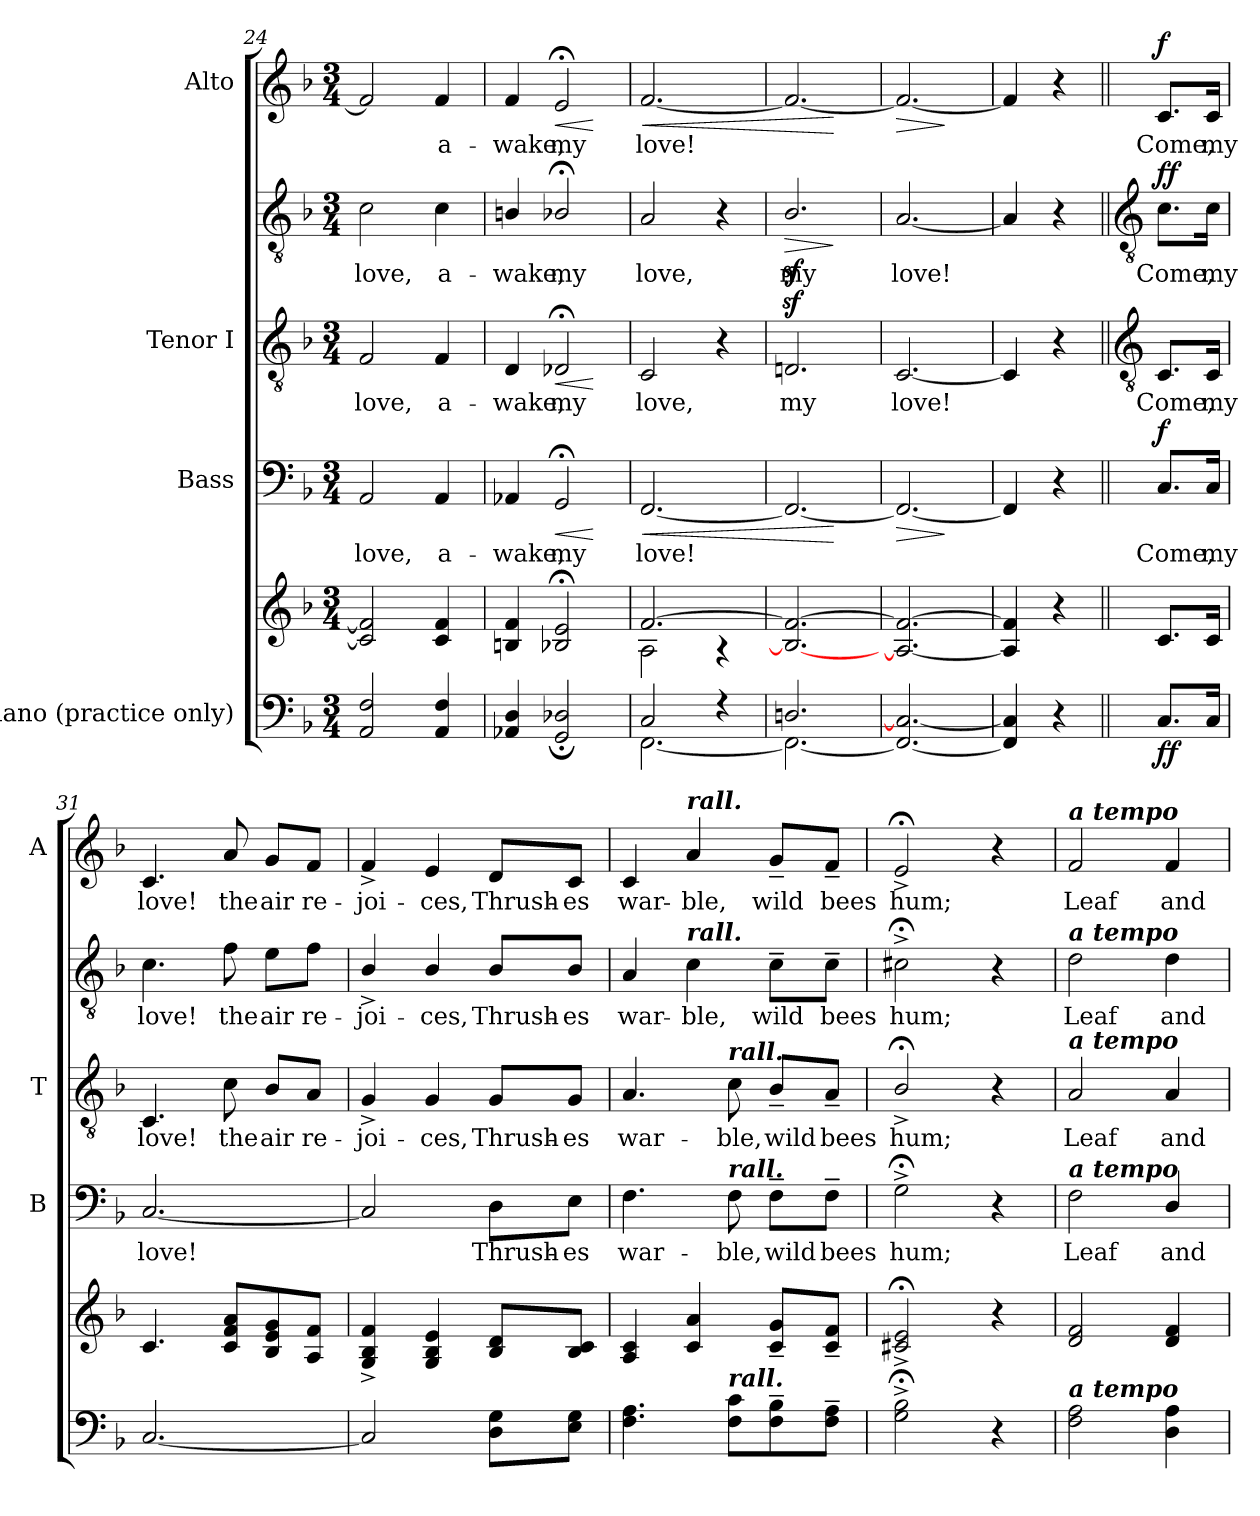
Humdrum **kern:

**kern	**kern	**dynam	**kern	**text	**dynam	**kern	**text	**kern	**text	**dynam	**kern	**text	**dynam
*part4	*part4	*part4	*part3	*part3	*part3	*part2	*part2	*part2	*part2	*part2	*part1	*part1	*part1
*staff6	*staff5	*staff5/6	*staff4	*staff4	*staff4	*staff3	*staff3	*staff2	*staff2	*staff2/3	*staff1	*staff1	*staff1
*I"Piano (practice only)	*	*	*I"Bass	*	*	*I"Tenor I	*	*	*	*	*I"Alto	*	*
*	*	*	*I'B	*	*	*I'T	*	*	*	*	*I'A	*	*
*clefF4	*clefG2	*	*clefF4	*	*	*clefGv2	*	*clefGv2	*	*	*clefG2	*	*
*k[b-]	*k[b-]	*	*k[b-]	*	*	*k[b-]	*	*k[b-]	*	*	*k[b-]	*	*
*F:	*F:	*	*F:	*	*	*F:	*	*F:	*	*	*F:	*	*
*M3/4	*M3/4	*	*M3/4	*	*	*M3/4	*	*M3/4	*	*	*M3/4	*	*
=24	=24	=24	=24	=24	=24	=24	=24	=24	=24	=24	=24	=24	=24
!LO:N:vis=1	!	!	!	!LO:LY:b	!	!	!LO:LY:b	!	!LO:LY:b	!	!	!	!
*^	*^	*	*	*	*	*	*	*	*	*	*	*	*
2.ryy	2AA/ 2F/	2c/] 2f/]	2.ryy	.	2AA	love,	.	2F	-love,	2c	love,	.	2f]	.	.
!	!	!	!	!	!	!LO:LY:b	!	!	!LO:LY:b	!	!LO:LY:b	!	!	!LO:LY:b	!
.	4AA/ 4F/	4c/ 4f/	.	.	4AA	a-	.	4F	a-	4c	a-	.	4f	a-	.
=25	=25	=25	=25	=25	=25	=25	=25	=25	=25	=25	=25	=25	=25	=25	=25
!	!	!	!	!	!	!LO:LY:b	!	!	!LO:LY:b	!	!LO:LY:b	!	!	!LO:LY:b	!
2.ryy	4AA-X/ 4D/	4Bn/ 4f/	2.ryy	.	4AA-X	-wake,	.	4D/	wake,	4Bn/	-wake,	.	4f	-wake,	.
!	!	!	!	!	!	!LO:LY:b	!LO:HP:b	!	!	!	!	!	!	!	!
!	!	!	!	!	!	!	!LO:HP:n=1:b	!	!LO:LY:b	!	!LO:LY:b	!LO:HP:n=1:b=2	!	!	!
!	!	!	!	!	!	!	!	!	!	!	!	!LO:HP:n=1:b	!	!LO:LY:b	!LO:HP:b
!	!	!	!	!	!	!	!	!	!	!	!	!	!	!	!LO:HP:n=1:b
.	2GG/; 2D-X/;	2B-X/;< 2e/;<	.	.	2GG;<	my	< >	2D-X;</	my	2B-X;</	my	] > < ]	2e;<	my	< >
*v	*v	*	*	*	*	*	*	*	*	*	*	*	*	*	*
*	*v	*v	*	*	*	*	*	*	*	*	*	*	*	*
.	.	.	.	.	[	.	.	.	.	[	.	.	[
=26	=26	=26	=26	=26	=26	=26	=26	=26	=26	=26	=26	=26	=26
*^	*^	*	*	*	*	*	*	*	*	*	*	*	*
!	!	!	!	!	!	!LO:LY:b	!LO:HP:b	!	!LO:LY:b	!	!LO:LY:b	!	!	!LO:LY:b	!LO:HP:b
2C/	[2.FF\	[2.f/	2A\	.	[2.FF	love!	<	2C	love,	2A	love,	.	[2.f	love!	<
4r	.	.	4r	.	.	.	.	4r	.	4r	.	]	.	.	.
*v	*v	*	*	*	*	*	*	*	*	*	*	*	*	*	*
*	*v	*v	*	*	*	*	*	*	*	*	*	*	*	*
.	.	.	.	.	]	.	.	.	.	.	.	.	]
=27	=27	=27	=27	=27	=27	=27	=27	=27	=27	=27	=27	=27	=27
*^	*^	*	*	*	*	*	*	*	*	*	*	*	*
!	!	!	!	!LO:DY:b=2	!	!	!	!	!LO:LY:b	!	!LO:LY:b	!LO:HP:b	!	!	!
2.Dn/	2.FF\_	2.B-/_ 2.f/_	2.ryy	sf	2.FF_	.	.	2.Dnz</	my	2.B-z</	my	>	2.f_	.	.
*v	*v	*	*	*	*	*	*	*	*	*	*	*	*	*	*
*	*v	*v	*	*	*	*	*	*	*	*	*	*	*	*
.	.	.	.	.	[	.	.	.	.	]	.	.	[
=28	=28	=28	=28	=28	=28	=28	=28	=28	=28	=28	=28	=28	=28
*^	*^	*	*	*	*	*	*	*	*	*	*	*	*
!	!	!	!	!	!	!	!LO:HP:b	!	!LO:LY:b	!	!LO:LY:b	!	!	!	!LO:HP:b
2.ryy	2.FF/_ 2.C/_	2.A/_ 2.f/_	2.ryy	.	2.FF_	.	>	[2.C	love!	[2.A	love!	.	2.f_	.	>
*v	*v	*	*	*	*	*	*	*	*	*	*	*	*	*	*
*	*v	*v	*	*	*	*	*	*	*	*	*	*	*	*
.	.	.	.	.	]	.	.	.	.	.	.	.	]
=29	=29	=29	=29	=29	=29	=29	=29	=29	=29	=29	=29	=29	=29
*^	*^	*	*	*	*	*	*	*	*	*	*	*	*
4ryy	4FF/] 4C/]	4A/] 4f/]	2ryy	.	4FF]	.	.	4C]	.	4A]	.	.	4f]	.	.
4r	4ryy	4r	.	.	4r	.	.	4r	.	4r	.	.	4r	.	.
*v	*v	*	*	*	*	*	*	*	*	*	*	*	*	*	*
*	*v	*v	*	*	*	*	*	*	*	*	*	*	*	*
!!LO:LB:g=z
=30||	=30||	=30||	=30||	=30||	=30||	=30||	=30||	=30||	=30||	=30||	=30||	=30||	=30||
*	*	*	*	*	*	*clefGv2	*	*clefGv2	*	*	*	*	*
*^	*	*	*	*	*	*	*	*	*	*	*	*	*
!	!	!	!LO:DY:b=2	!	!LO:LY:b	!	!	!LO:LY:b	!	!LO:LY:b	!	!	!LO:LY:b	!
!	!	!	!LO:DY:n=1:b	!	!	!LO:DY:b	!	!	!	!	!LO:DY:b=2	!	!	!
!	!	!	!	!	!	!	!	!	!	!	!LO:DY:n=1:b	!	!	!LO:DY:b
*v	*v	*	*	*	*	*	*	*	*	*	*	*	*	*
8.C/L	8.cL	f f	8.C/L	Come,	f	8.C/L	Come,	8.c\L	Come,	f f	8.c/L	Come,	f
!	!	!	!	!LO:LY:b	!	!	!LO:LY:b	!	!LO:LY:b	!	!	!LO:LY:b	!
16C/J	16cJ	.	16C/Jk	my	.	16C/Jk	my	16c\Jk	my	.	16c/Jk	my	.
=31	=31	=31	=31	=31	=31	=31	=31	=31	=31	=31	=31	=31	=31
!	!	!	!	!LO:LY:b	!	!	!LO:LY:b	!	!LO:LY:b	!	!	!LO:LY:b	!
[2.C/	4.c	.	[2.C	love!	.	4.C	-love!	4.c	love!	.	4.c	love!	.
!	!	!	!	!	!	!	!LO:LY:b	!	!LO:LY:b	!	!	!LO:LY:b	!
.	8c 8f 8aL	.	.	.	.	8c	the	8f	the	.	8a	the	.
!	!	!	!	!	!	!	!LO:LY:b	!	!LO:LY:b	!	!	!LO:LY:b	!
.	8B- 8e 8g	.	.	.	.	8B-/L	air	8e\L	air	.	8g/L	air	.
!	!	!	!	!	!	!	!LO:LY:b	!	!LO:LY:b	!	!	!LO:LY:b	!
.	8A 8fJ	.	.	.	.	8A/J	re-	8f\J	re-	.	8f/J	re-	.
=32	=32	=32	=32	=32	=32	=32	=32	=32	=32	=32	=32	=32	=32
!	!	!	!	!	!	!	!LO:LY:b	!	!LO:LY:b	!	!	!LO:LY:b	!
2C]	4G^ 4B-^ 4f^	.	2C]	.	.	4G^	joi-	4B-^/	-joi-	.	4f^	-joi-	.
!	!	!	!	!	!	!	!LO:LY:b	!	!LO:LY:b	!	!	!LO:LY:b	!
.	4G 4B- 4e	.	.	.	.	4G	-ces,	4B-/	-ces,	.	4e	-ces,	.
!	!	!	!	!LO:LY:b	!	!	!LO:LY:b	!	!LO:LY:b	!	!	!LO:LY:b	!
8D 8GL	8B- 8dL	.	8D\L	Thrush-	.	8G/L	Thrush-	8B-/L	Thrush-	.	8d/L	Thrush-	.
!	!	!	!	!LO:LY:b	!	!	!LO:LY:b	!	!LO:LY:b	!	!	!LO:LY:b	!
8E 8GJ	8B- 8cJ	.	8E\J	-es	.	8G/J	-es	8B-/J	-es	.	8c/J	-es	.
=33	=33	=33	=33	=33	=33	=33	=33	=33	=33	=33	=33	=33	=33
!	!	!	!	!LO:LY:b	!	!	!LO:LY:b	!	!LO:LY:b	!	!	!LO:LY:b	!
4.F 4.A	4A 4c	.	4.F	war-	.	4.A	war-	4A	war-	.	4c	war-	.
!	!	!	!	!	!	!	!	!	!	!	!LO:TX:a:Bi:t=rall.	!	!
!	!	!	!	!	!	!	!	!LO:TX:a:Bi:t=rall.	!	!	!	!	!
!	!	!	!	!	!	!	!	!	!LO:LY:b	!	!	!LO:LY:b	!
.	4c 4a	.	.	.	.	.	.	4c	-ble,	.	4a	-ble,	.
!	!	!	!	!	!	!LO:TX:a:Bi:t=rall.	!	!	!	!	!	!	!
!	!	!	!LO:TX:a:Bi:t=rall.	!	!	!	!	!	!	!	!	!	!
!LO:TX:a:Bi:t=rall.	!	!	!	!	!	!	!	!	!	!	!	!	!
!	!	!	!	!LO:LY:b	!	!	!LO:LY:b	!	!	!	!	!	!
8F 8cL	.	.	8F	-ble,	.	8c	-ble,	.	.	.	.	.	.
!	!	!	!	!LO:LY:b	!	!	!LO:LY:b	!	!LO:LY:b	!	!	!LO:LY:b	!
8F\~ 8B-\~	8c~ 8g~L	.	8F~\L	wild	.	8B-~/L	wild	8c~\L	wild	.	8g~/L	wild	.
!	!	!	!	!LO:LY:b	!	!	!LO:LY:b	!	!LO:LY:b	!	!	!LO:LY:b	!
8F~ 8A~J	8c~ 8f~J	.	8F~\J	bees	.	8A~/J	bees	8c~\J	bees	.	8f~/J	bees	.
=34	=34	=34	=34	=34	=34	=34	=34	=34	=34	=34	=34	=34	=34
!	!	!	!	!LO:LY:b	!	!	!LO:LY:b	!	!LO:LY:b	!	!	!LO:LY:b	!
2G\;^ 2B-\;^	2c#X;<^ 2e;<^	.	2G;<^\	hum;	.	2B-;<^/	hum;	2c#X;<^	hum;	.	2e;<^	hum;	.
4r	4r	.	4r	.	.	4r	.	4r	.	.	4r	.	.
=35	=35	=35	=35	=35	=35	=35	=35	=35	=35	=35	=35	=35	=35
!	!	!	!	!	!	!	!	!	!	!	!LO:TX:a:Bi:t=a tempo	!	!
!	!	!	!	!	!	!	!	!LO:TX:a:Bi:t=a tempo	!	!	!	!	!
!	!	!	!	!	!	!LO:TX:a:Bi:t=a tempo	!	!	!	!	!	!	!
!	!	!	!LO:TX:a:Bi:t=a tempo	!	!	!	!	!	!	!	!	!	!
!LO:TX:a:Bi:t=a tempo	!	!	!	!	!	!	!	!	!	!	!	!	!
!	!	!	!	!LO:LY:b	!	!	!LO:LY:b	!	!LO:LY:b	!	!	!LO:LY:b	!
2F 2A	2d 2f	.	2F	Leaf	.	2A	Leaf	2d	Leaf	.	2f	Leaf	.
!	!	!	!	!LO:LY:b	!	!	!LO:LY:b	!	!LO:LY:b	!	!	!LO:LY:b	!
4D\ 4A\	4d 4f	.	4D/	and	.	4A	and	4d	and	.	4f	and	.
=	=	=	=	=	=	=	=	=	=	=	=	=	=
*-	*-	*-	*-	*-	*-	*-	*-	*-	*-	*-	*-	*-	*-
